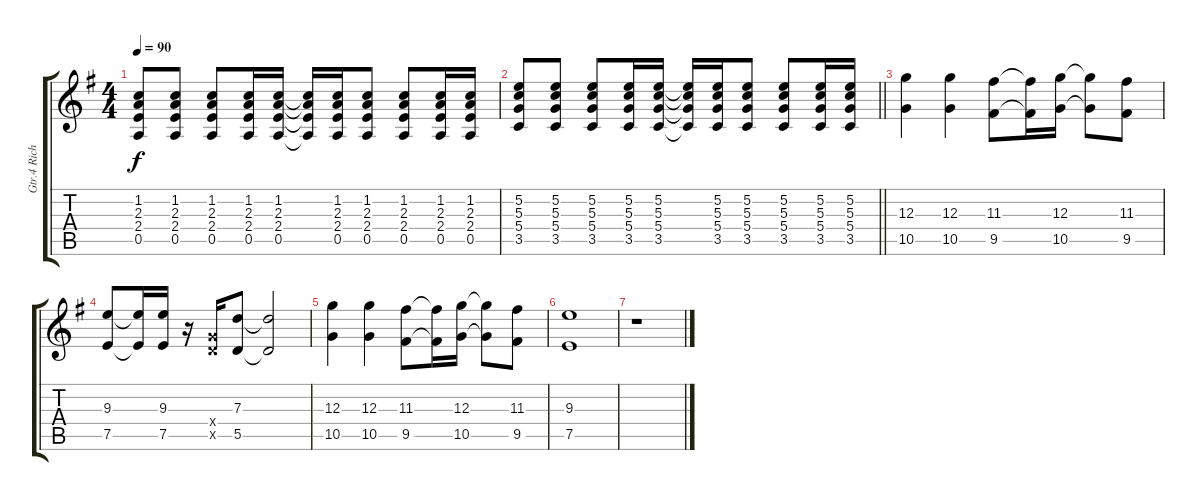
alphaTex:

\track ("Gtr.4 Richie Clean " "Gtr.4 Rich") {instrument electricguitarclean}
\staff {score tabs}
\tuning (E4 B3 G3 D3 A2 E2) {hide}
\ts (4 4)
\tempo 90
\clef g2
\ks g
(1.2 2.3 2.4 0.5).8{dy f} (1.2 2.3 2.4 0.5).8 (1.2 2.3 2.4 0.5).8 (1.2 2.3 2.4 0.5).16 (1.2 2.3 2.4 0.5).16 (1.2{t} 2.3{t} 2.4{t} 0.5{t}).16 (1.2 2.3 2.4 0.5).16 (1.2 2.3 2.4 0.5).8 (1.2 2.3 2.4 0.5).8 (1.2 2.3 2.4 0.5).16 (1.2 2.3 2.4 0.5).16 |
\barLineRight lightlight
(5.2 5.3 5.4 3.5).8 (5.2 5.3 5.4 3.5).8 (5.2 5.3 5.4 3.5).8 (5.2 5.3 5.4 3.5).16 (5.2 5.3 5.4 3.5).16 (5.2{t} 5.3{t} 5.4{t} 3.5{t}).16 (5.2 5.3 5.4 3.5).16 (5.2 5.3 5.4 3.5).8 (5.2 5.3 5.4 3.5).8 (5.2 5.3 5.4 3.5).16 (5.2 5.3 5.4 3.5).16 |
(12.3 10.5).4 (12.3 10.5).4 (11.3 9.5).8 (11.3{t} 9.5{t}).16 (12.3 10.5).16 (12.3{t} 10.5{t}).8 (11.3 9.5).8 |
(9.3 7.5).8 (9.3{t} 7.5{t}).16 (9.3 7.5).16 r.16 (5.4{x} 5.5{x}).16 (7.3 5.5).8 (7.3{t} 5.5{t}).2 |
(12.3 10.5).4 (12.3 10.5).4 (11.3 9.5).8 (11.3{t} 9.5{t}).16 (12.3 10.5).16 (12.3{t} 10.5{t}).8 (11.3 9.5).8 |
(9.3 7.5).1 |
r.1
